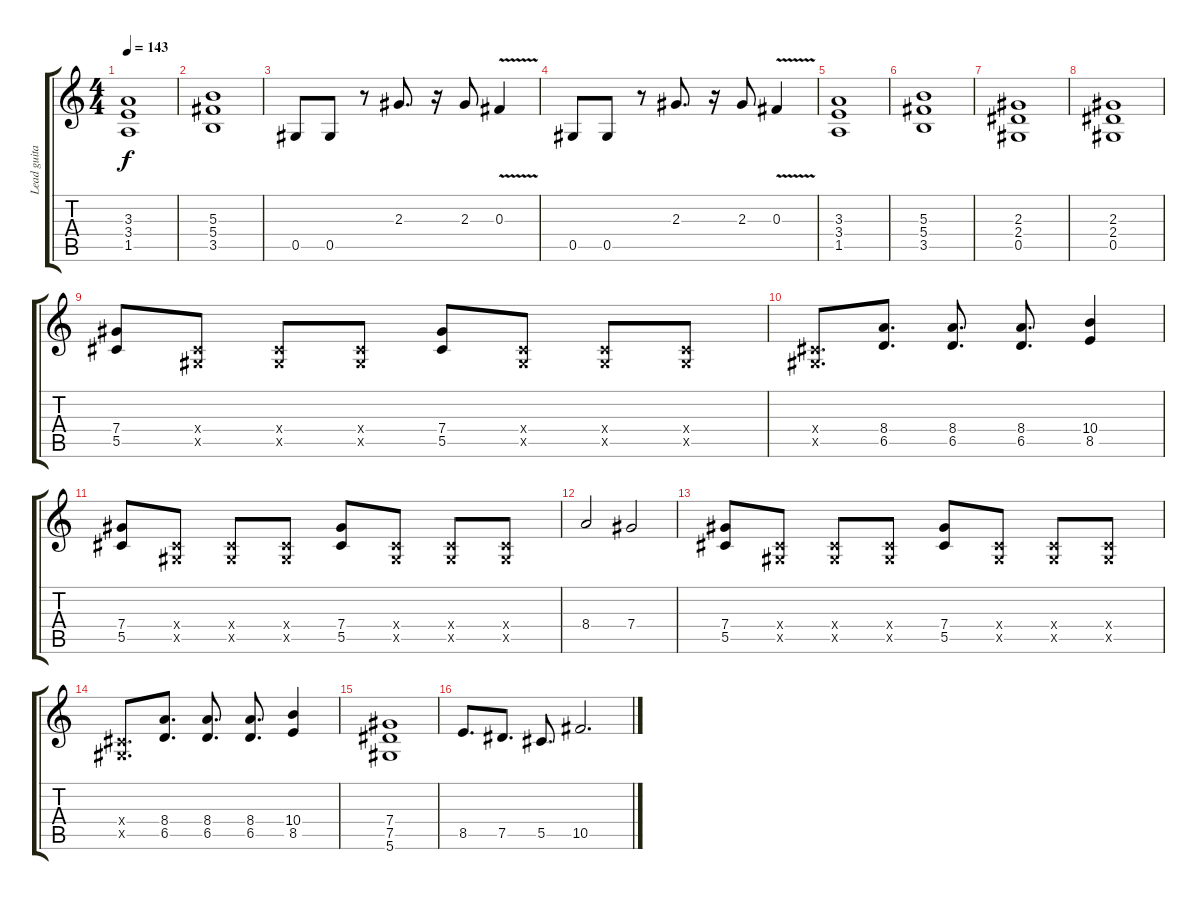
\track ("Lead guitar" "Lead guita") {instrument overdrivenguitar}
\staff {score tabs}
\tuning (Eb4 Bb3 Gb3 Db3 Ab2 Eb2) {hide}
\ts (4 4)
\tempo 143
\clef g2
\ks c
(3.3 3.4 1.5).1{dy f} |
(5.3 5.4 3.5).1 |
0.5.8 0.5.8 r.8 2.3.8{d} r.16 2.3.8 0.3{v}.4 |
0.5.8 0.5.8 r.8 2.3.8{d} r.16 2.3.8 0.3{v}.4 |
(3.3 3.4 1.5).1 |
(5.3 5.4 3.5).1 |
(2.3 2.4 0.5).1 |
(2.3 2.4 0.5).1 |
(7.4 5.5).8 (0.4{x} 0.5{x}).8 (0.4{x} 0.5{x}).8 (0.4{x} 0.5{x}).8 (7.4 5.5).8 (0.4{x} 0.5{x}).8 (0.4{x} 0.5{x}).8 (0.4{x} 0.5{x}).8 |
(0.4{x} 0.5{x}).8{d} (8.4 6.5).8{d} (8.4 6.5).8{d} (8.4 6.5).8{d} (10.4 8.5).4 |
(7.4 5.5).8 (0.4{x} 0.5{x}).8 (0.4{x} 0.5{x}).8 (0.4{x} 0.5{x}).8 (7.4 5.5).8 (0.4{x} 0.5{x}).8 (0.4{x} 0.5{x}).8 (0.4{x} 0.5{x}).8 |
8.4.2 7.4.2 |
(7.4 5.5).8 (0.4{x} 0.5{x}).8 (0.4{x} 0.5{x}).8 (0.4{x} 0.5{x}).8 (7.4 5.5).8 (0.4{x} 0.5{x}).8 (0.4{x} 0.5{x}).8 (0.4{x} 0.5{x}).8 |
(0.4{x} 0.5{x}).8{d} (8.4 6.5).8{d} (8.4 6.5).8{d} (8.4 6.5).8{d} (10.4 8.5).4 |
(7.4 7.5 5.6).1 |
8.5.8{d} 7.5.8{d} 5.5.8{d} 10.5.2{d}
